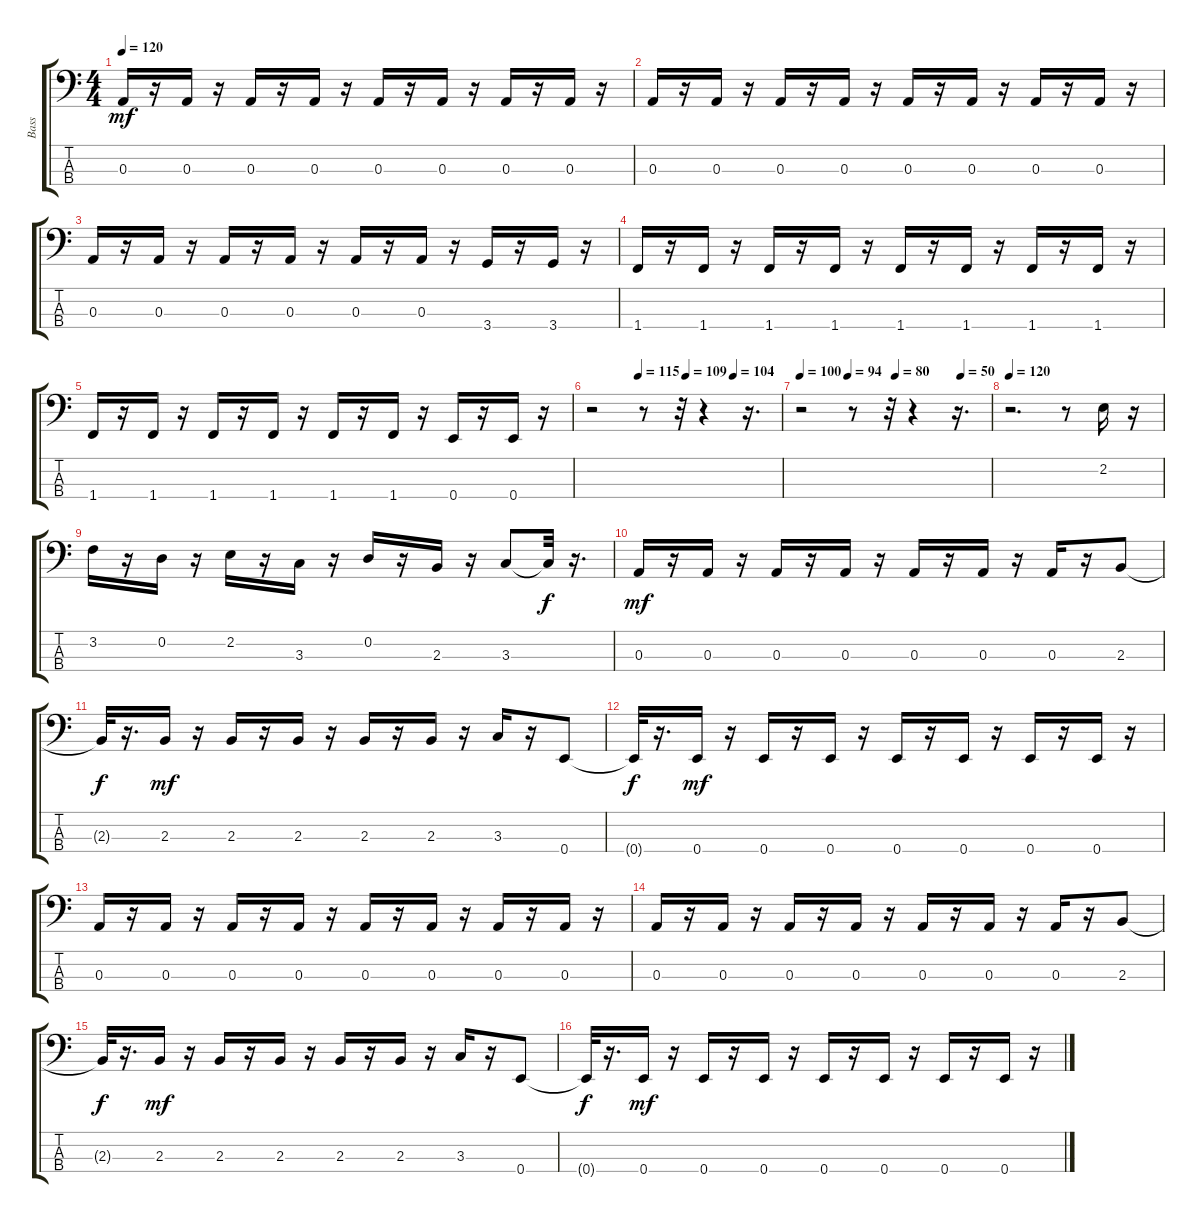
\track ("Bass" "Bass") {instrument fretlessbass}
\staff {score tabs}
\tuning (G2 D2 A1 E1) {hide}
\ts (4 4)
\tempo 120
\clef f4
\ks c
0.3.16{dy mf} r.16 0.3.16 r.16 0.3.16 r.16 0.3.16 r.16 0.3.16 r.16 0.3.16 r.16 0.3.16 r.16 0.3.16 r.16 |
0.3.16 r.16 0.3.16 r.16 0.3.16 r.16 0.3.16 r.16 0.3.16 r.16 0.3.16 r.16 0.3.16 r.16 0.3.16 r.16 |
0.3.16 r.16 0.3.16 r.16 0.3.16 r.16 0.3.16 r.16 0.3.16 r.16 0.3.16 r.16 3.4.16 r.16 3.4.16 r.16 |
1.4.16 r.16 1.4.16 r.16 1.4.16 r.16 1.4.16 r.16 1.4.16 r.16 1.4.16 r.16 1.4.16 r.16 1.4.16 r.16 |
1.4.16 r.16 1.4.16 r.16 1.4.16 r.16 1.4.16 r.16 1.4.16 r.16 1.4.16 r.16 0.4.16 r.16 0.4.16 r.16 |
\tempo (115 0.25)
\tempo (109 0.5)
\tempo (104 0.75)
r.2 r.8 r.32 r.4 r.16{d} |
\tempo 100
\tempo (94 0.25)
\tempo (80 0.5)
\tempo (50 0.84375)
r.2 r.8 r.32 r.4 r.16{d} |
\tempo 120
r.2{d} r.8 2.2.16 r.16 |
3.2.16 r.16 0.2.16 r.16 2.2.16 r.16 3.3.16 r.16 0.2.16 r.16 2.3.16 r.16 3.3.8 3.3{t}.32{dy f} r.16{d} |
0.3.16{dy mf} r.16 0.3.16 r.16 0.3.16 r.16 0.3.16 r.16 0.3.16 r.16 0.3.16 r.16 0.3.16 r.16 2.3.8 |
2.3{t}.32{dy f} r.16{d} 2.3.16{dy mf} r.16 2.3.16 r.16 2.3.16 r.16 2.3.16 r.16 2.3.16 r.16 3.3.16 r.16 0.4.8 |
0.4{t}.32{dy f} r.16{d} 0.4.16{dy mf} r.16 0.4.16 r.16 0.4.16 r.16 0.4.16 r.16 0.4.16 r.16 0.4.16 r.16 0.4.16 r.16 |
0.3.16 r.16 0.3.16 r.16 0.3.16 r.16 0.3.16 r.16 0.3.16 r.16 0.3.16 r.16 0.3.16 r.16 0.3.16 r.16 |
0.3.16 r.16 0.3.16 r.16 0.3.16 r.16 0.3.16 r.16 0.3.16 r.16 0.3.16 r.16 0.3.16 r.16 2.3.8 |
2.3{t}.32{dy f} r.16{d} 2.3.16{dy mf} r.16 2.3.16 r.16 2.3.16 r.16 2.3.16 r.16 2.3.16 r.16 3.3.16 r.16 0.4.8 |
0.4{t}.32{dy f} r.16{d} 0.4.16{dy mf} r.16 0.4.16 r.16 0.4.16 r.16 0.4.16 r.16 0.4.16 r.16 0.4.16 r.16 0.4.16 r.16
